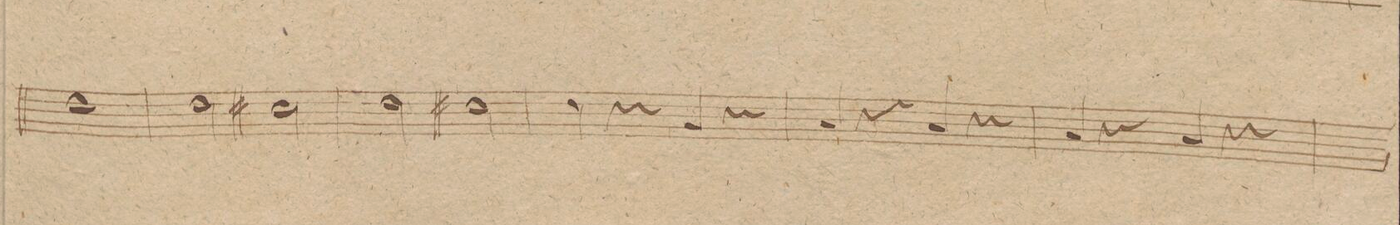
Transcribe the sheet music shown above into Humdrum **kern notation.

**kern	**dynam
*I"Fagotto. 1mo	*
*clefF4	*
*k[f#c#g#]	*
*met(c|)	*
*M2/2	*
1F#	.
=64	=64
2F#\	.
2E#X\	.
=65	=65
2F#\	.
2E#X\	.
=66	=66
4F#\	.
4r	.
4BB/	.
4r	.
=67	=67
4C#/	.
4r	.
4C#/	.
4r	.
=68	=68
4C#/	.
4r	.
4C#/	.
4r	.
=69	=69
*-	*-
